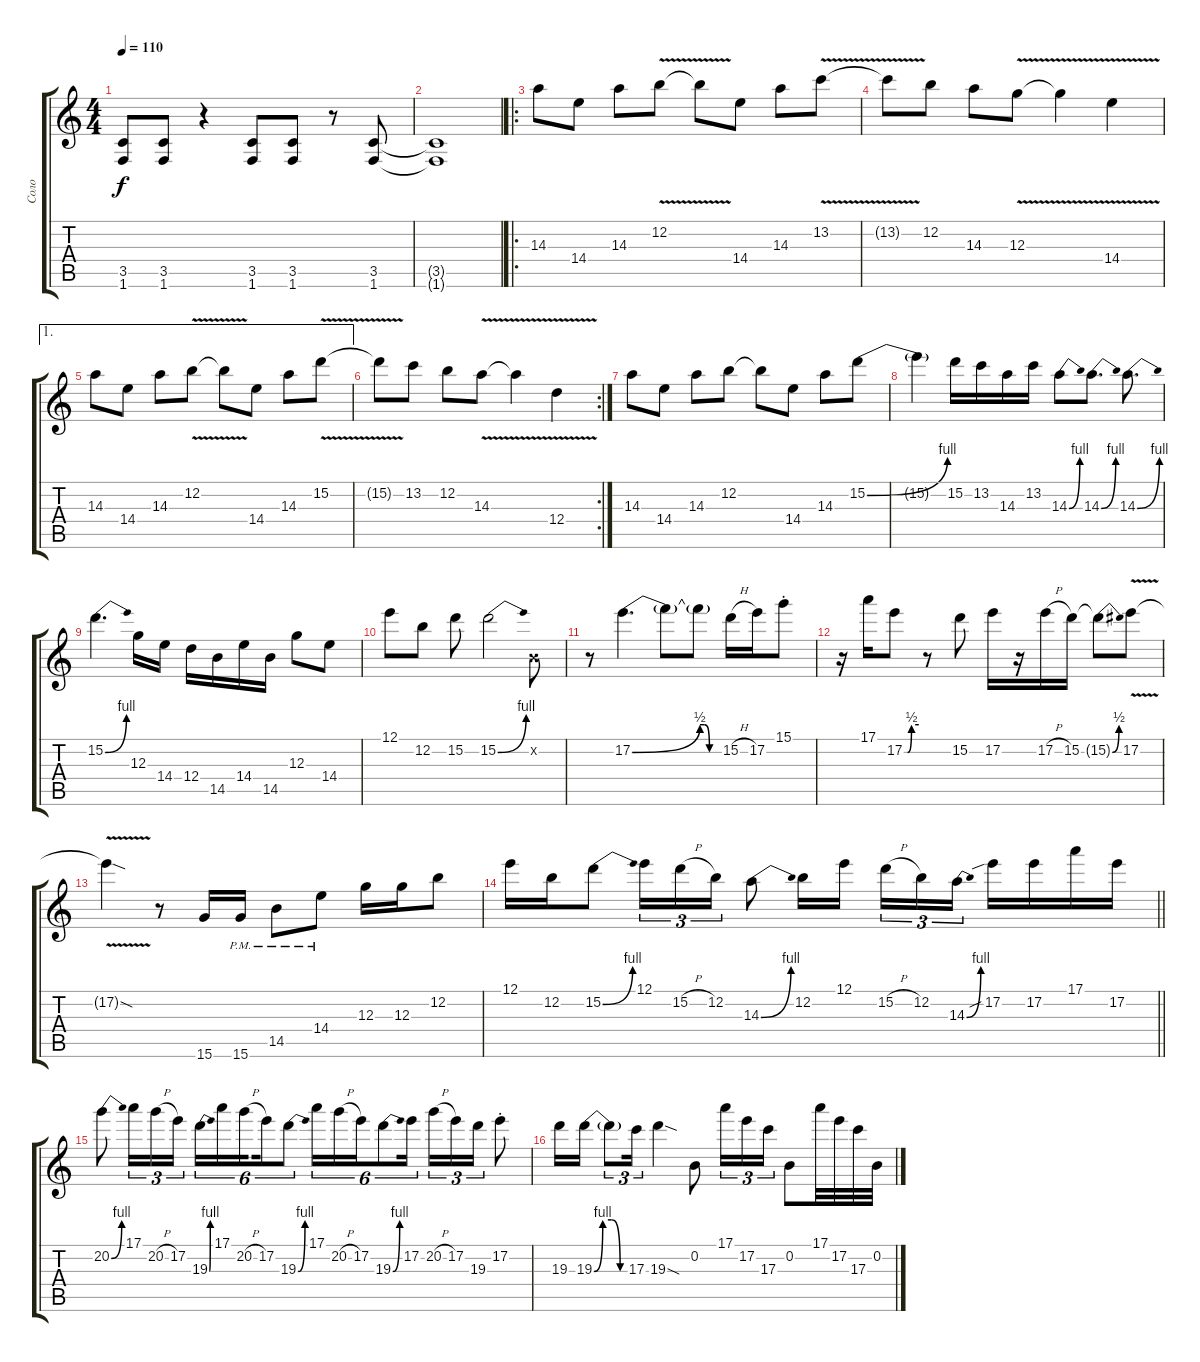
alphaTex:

\track (" Соло " " Соло ") {instrument distortionguitar}
\staff {score tabs}
\tuning (E4 B3 G3 D3 A2 E2) {hide}
\ts (4 4)
\tempo 110
\clef g2
\ks c
(3.5 1.6).8{dy f} (3.5 1.6).8 r.4 (3.5 1.6).8 (3.5 1.6).8 r.8 (3.5 1.6).8 |
(3.5{t} 1.6{t}).1 |
\ro
14.3.8 14.4.8 14.3.8 12.2{v}.8 12.2{t}.8 14.4.8 14.3.8 13.2{v}.8 |
13.2{t}.8 12.2.8 14.3.8 12.3{v}.8 12.3{t}.4 14.4{v}.4 |
\ae 1
14.3.8 14.4.8 14.3.8 12.2{v}.8 12.2{t}.8 14.4.8 14.3.8 15.2{v}.8 |
\rc 2
15.2{t}.8 13.2.8 12.2.8 14.3{v}.8 14.3{t}.4 12.4{v}.4 |
14.3.8 14.4.8 14.3.8 12.2.8 12.2{t}.8 14.4.8 14.3.8 15.2{be (bend 0 0 60 4)}.8 |
15.2{t}.4 15.2.16 13.2.16 14.3.16 13.2.16 14.3{be (bend 0 0 60 4)}.8 14.3{be (bend 0 0 60 4)}.8{d} 14.3{be (bend 0 0 60 4)}.8{d} |
15.2{be (bend 0 0 60 4)}.4{d} 12.3.16 14.4.16 12.4.16 14.5.16 14.4.16 14.5.16 12.3.8 14.4.8 |
12.1.8 12.2.8 15.2.8 15.2{be (bend 0 0 60 4)}.2 0.2{x}.8 |
r.8 17.2{be (bend 0 0 60 2)}.4{d} 17.2{t}.8 17.2{be (custom 0 2 15 2 30 0 60 0) t}.8 15.2{h}.16 17.2.16 15.1{st}.8 |
r.16 17.1.16 17.2{be (custom 0 0 14 0 30 2 60 2)}.8 r.8 15.2.8 17.2.16 r.16 17.2{h}.16 15.2.16 15.2{be (bend 0 0 60 2) t}.8 17.2{v}.8 |
17.2{sod t}.4 r.8 15.6.16 15.6{pm}.16 14.5{pm}.8 14.4{pm}.8 12.3.16 12.3.16 12.2.8 |
\barLineRight lightlight
12.1.16 12.2.16 15.2{be (bend 0 0 60 4)}.8 12.1.16{tu (3 2)} 15.2{h}.16{tu (3 2)} 12.2.16{tu (3 2)} 14.3{be (bend 0 0 60 4)}.8 12.2.16 12.1.16{beam splitsecondary} 15.2{h}.16{tu (3 2)} 12.2.16{tu (3 2)} 14.3{be (bend 0 0 60 4)}.16{tu (3 2)} 17.2{sib}.16 17.2.16 17.1.16 17.2.16 |
20.2{be (bend 0 0 60 4)}.8 17.1.16{tu (3 2)} 20.2{h}.16{tu (3 2)} 17.2.16{tu (3 2)} 19.3{be (bend 0 0 60 4)}.16{tu (6 4)} 17.1.16{tu (6 4)} 20.2{h}.16{tu (6 4) beam splitsecondary} 17.2.16{tu (6 4)} 19.3{be (bend 0 0 60 4)}.8{tu (6 4)} 17.1.16{tu (6 4)} 20.2{h}.16{tu (6 4)} 17.2.16{tu (6 4)} 19.3{be (bend 0 0 60 4)}.8{tu (6 4)} 17.2.16{tu (6 4)} 20.2{h}.16{tu (3 2)} 17.2.16{tu (3 2)} 19.3.16{tu (3 2)} 17.2{st}.8 |
19.3.16 19.3{be (custom 0 0 15 4 30 4 45 0 60 0)}.16 19.3{t}.8{tu (3 2)} 17.3.16{tu (3 2)} 19.3{sod}.4 0.2.8 17.1.16{tu (3 2)} 17.2.16{tu (3 2)} 17.3.16{tu (3 2)} 0.2.8 17.1.32 17.2.32 17.3.32 0.2.32
